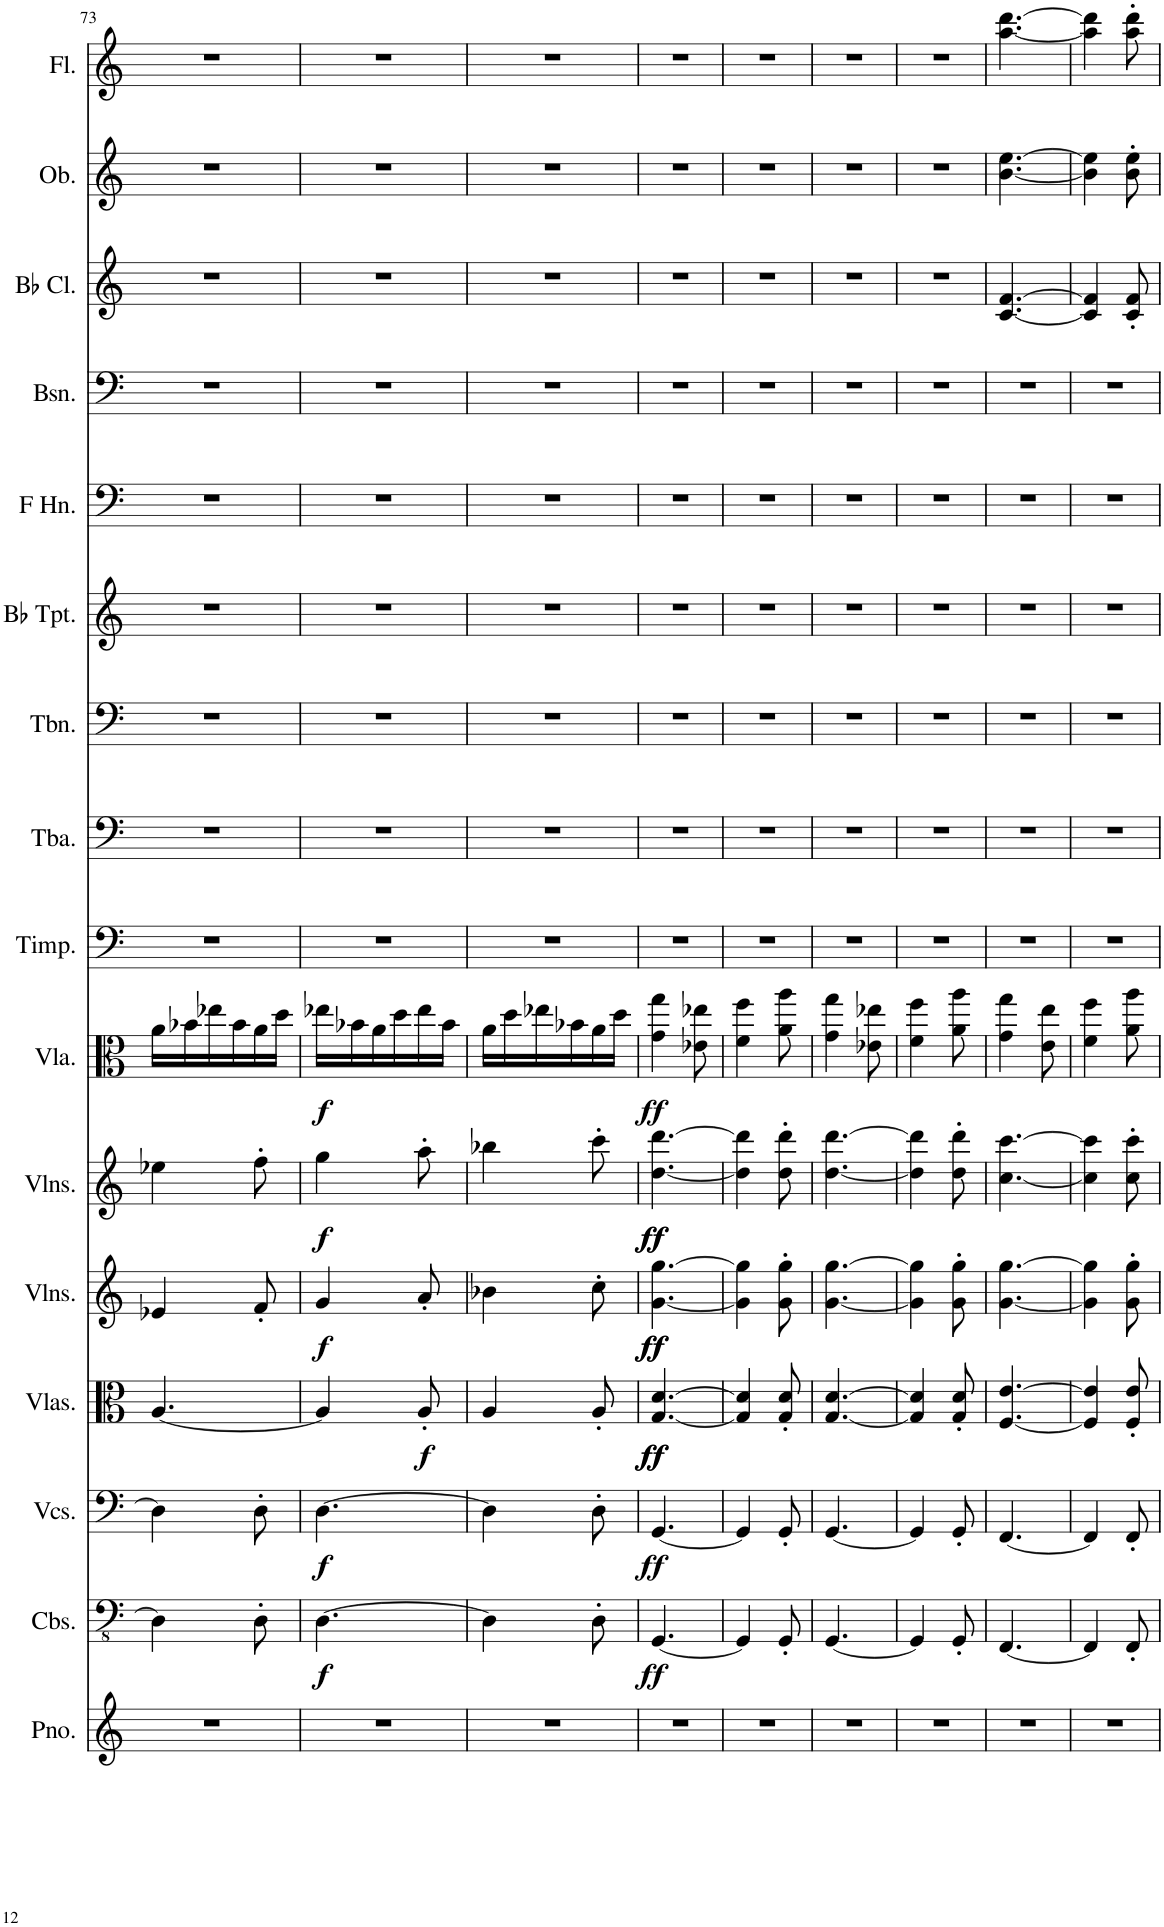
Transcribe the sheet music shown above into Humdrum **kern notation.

**kern	**kern	**dynam	**kern	**dynam	**kern	**dynam	**kern	**dynam	**kern	**dynam	**kern	**dynam	**kern	**kern	**kern	**kern	**kern	**kern	**kern	**kern	**kern
*part16	*part15	*part15	*part14	*part14	*part13	*part13	*part12	*part12	*part11	*part11	*part10	*part10	*part9	*part8	*part7	*part6	*part5	*part4	*part3	*part2	*part1
*staff16	*staff15	*staff15	*staff14	*staff14	*staff13	*staff13	*staff12	*staff12	*staff11	*staff11	*staff10	*staff10	*staff9	*staff8	*staff7	*staff6	*staff5	*staff4	*staff3	*staff2	*staff1
*I"Piano	*I"Contrabasses	*	*I"Violoncellos	*	*I"Violas	*	*I"Violins	*	*I"Violins	*	*I"Viola	*	*I"Timpani	*I"Tuba	*I"Trombone	*I"Bb Trumpet	*I"Horn in F	*I"Bassoon	*I"Bb Clarinet	*I"Oboe	*I"Flute
*I'Pno.	*I'Cbs.	*	*I'Vcs.	*	*I'Vlas.	*	*I'Vlns.	*	*I'Vlns.	*	*I'Vla.	*	*I'Timp.	*I'Tba.	*I'Tbn.	*I'Bb Tpt.	*	*I'Bsn.	*I'Bb Cl.	*I'Ob.	*I'Fl.
!!LO:PB:g=z
*clefG2	*clefFv4	*	*clefF4	*	*clefC3	*	*clefG2	*	*clefG2	*	*clefC3	*	*clefF4	*clefF4	*clefF4	*clefG2	*clefF4	*clefF4	*clefG2	*clefG2	*clefG2
*	*	*	*	*	*	*	*	*	*	*	*	*	*	*	*	*ITrd1c2	*ITrd4c7	*	*ITrd1c2	*	*
*k[]	*k[]	*	*k[]	*	*k[]	*	*k[]	*	*k[]	*	*k[]	*	*k[]	*k[]	*k[]	*k[]	*k[]	*k[]	*k[]	*k[]	*k[]
*M3/8	*M3/8	*	*M3/8	*	*M3/8	*	*M3/8	*	*M3/8	*	*M3/8	*	*M3/8	*M3/8	*M3/8	*M3/8	*M3/8	*M3/8	*M3/8	*M3/8	*M3/8
=73	=73	=73	=73	=73	=73	=73	=73	=73	=73	=73	=73	=73	=73	=73	=73	=73	=73	=73	=73	=73	=73
4.r	4DD\]	.	4D\]	.	[4.A/	.	4e-X/	.	4ee-X\	.	16a\LL	.	4.r	4.r	4.r	4.r	4.r	4.r	4.r	4.r	4.r
.	.	.	.	.	.	.	.	.	.	.	16b-X\	.	.	.	.	.	.	.	.	.	.
.	.	.	.	.	.	.	.	.	.	.	16ee-X\	.	.	.	.	.	.	.	.	.	.
.	.	.	.	.	.	.	.	.	.	.	16b-\	.	.	.	.	.	.	.	.	.	.
.	8DD'\	.	8D'\	.	.	.	8f'/	.	8ff'\	.	16a\	.	.	.	.	.	.	.	.	.	.
.	.	.	.	.	.	.	.	.	.	.	16dd\JJ	.	.	.	.	.	.	.	.	.	.
=74	=74	=74	=74	=74	=74	=74	=74	=74	=74	=74	=74	=74	=74	=74	=74	=74	=74	=74	=74	=74	=74
!	!	!LO:DY:b	!	!LO:DY:b	!	!	!	!LO:DY:b	!	!LO:DY:b	!	!LO:DY:b	!	!	!	!	!	!	!	!	!
4.r	[4.DD\	f	[4.D\	f	4A/]	.	4g/	f	4gg\	f	16ee-X\LL	f	4.r	4.r	4.r	4.r	4.r	4.r	4.r	4.r	4.r
.	.	.	.	.	.	.	.	.	.	.	16b-X\	.	.	.	.	.	.	.	.	.	.
.	.	.	.	.	.	.	.	.	.	.	16a\	.	.	.	.	.	.	.	.	.	.
.	.	.	.	.	.	.	.	.	.	.	16dd\	.	.	.	.	.	.	.	.	.	.
!	!	!	!	!	!	!LO:DY:b	!	!	!	!	!	!	!	!	!	!	!	!	!	!	!
.	.	.	.	.	8A'/	f	8a'/	.	8aa'\	.	16ee-\	.	.	.	.	.	.	.	.	.	.
.	.	.	.	.	.	.	.	.	.	.	16b-\JJ	.	.	.	.	.	.	.	.	.	.
=75	=75	=75	=75	=75	=75	=75	=75	=75	=75	=75	=75	=75	=75	=75	=75	=75	=75	=75	=75	=75	=75
4.r	4DD\]	.	4D\]	.	4A/	.	4b-X\	.	4bb-X\	.	16a\LL	.	4.r	4.r	4.r	4.r	4.r	4.r	4.r	4.r	4.r
.	.	.	.	.	.	.	.	.	.	.	16dd\	.	.	.	.	.	.	.	.	.	.
.	.	.	.	.	.	.	.	.	.	.	16ee-X\	.	.	.	.	.	.	.	.	.	.
.	.	.	.	.	.	.	.	.	.	.	16b-X\	.	.	.	.	.	.	.	.	.	.
.	8DD'\	.	8D'\	.	8A'/	.	8cc'\	.	8ccc'\	.	16a\	.	.	.	.	.	.	.	.	.	.
.	.	.	.	.	.	.	.	.	.	.	16dd\JJ	.	.	.	.	.	.	.	.	.	.
=76	=76	=76	=76	=76	=76	=76	=76	=76	=76	=76	=76	=76	=76	=76	=76	=76	=76	=76	=76	=76	=76
!	!	!LO:DY:b	!	!LO:DY:b	!	!LO:DY:b	!	!	!	!	!	!	!	!	!	!	!	!	!	!	!
!	!	!	!	!	!	!LO:DY:n=1:b	!	!LO:DY:b	!	!	!	!	!	!	!	!	!	!	!	!	!
!	!	!	!	!	!	!	!	!LO:DY:n=1:b	!	!LO:DY:b	!	!	!	!	!	!	!	!	!	!	!
!	!	!	!	!	!	!	!	!	!	!LO:DY:n=1:b	!	!LO:DY:b	!	!	!	!	!	!	!	!	!
4.r	[4.GGG/	ff	[4.GG/	ff	[4.G/ [4.d/	ff ff	[4.g\ [4.gg\	ff ff	[4.dd\ [4.ddd\	ff ff	4g\ 4gg\	ff	4.r	4.r	4.r	4.r	4.r	4.r	4.r	4.r	4.r
.	.	.	.	.	.	.	.	.	.	.	8e-X\ 8ee-X\	.	.	.	.	.	.	.	.	.	.
=77	=77	=77	=77	=77	=77	=77	=77	=77	=77	=77	=77	=77	=77	=77	=77	=77	=77	=77	=77	=77	=77
4.r	4GGG/]	.	4GG/]	.	4G/] 4d/]	.	4g\] 4gg\]	.	4dd\] 4ddd\]	.	4f\ 4ff\	.	4.r	4.r	4.r	4.r	4.r	4.r	4.r	4.r	4.r
.	8GGG'/	.	8GG'/	.	8G/' 8d/'	.	8g\' 8gg\'	.	8dd\' 8ddd\'	.	8a\ 8aa\	.	.	.	.	.	.	.	.	.	.
=78	=78	=78	=78	=78	=78	=78	=78	=78	=78	=78	=78	=78	=78	=78	=78	=78	=78	=78	=78	=78	=78
4.r	[4.GGG/	.	[4.GG/	.	[4.G/ [4.d/	.	[4.g\ [4.gg\	.	[4.dd\ [4.ddd\	.	4g\ 4gg\	.	4.r	4.r	4.r	4.r	4.r	4.r	4.r	4.r	4.r
.	.	.	.	.	.	.	.	.	.	.	8e-X\ 8ee-X\	.	.	.	.	.	.	.	.	.	.
=79	=79	=79	=79	=79	=79	=79	=79	=79	=79	=79	=79	=79	=79	=79	=79	=79	=79	=79	=79	=79	=79
4.r	4GGG/]	.	4GG/]	.	4G/] 4d/]	.	4g\] 4gg\]	.	4dd\] 4ddd\]	.	4f\ 4ff\	.	4.r	4.r	4.r	4.r	4.r	4.r	4.r	4.r	4.r
.	8GGG'/	.	8GG'/	.	8G/' 8d/'	.	8g\' 8gg\'	.	8dd\' 8ddd\'	.	8a\ 8aa\	.	.	.	.	.	.	.	.	.	.
=80	=80	=80	=80	=80	=80	=80	=80	=80	=80	=80	=80	=80	=80	=80	=80	=80	=80	=80	=80	=80	=80
4.r	[4.FFF/	.	[4.FF/	.	[4.F/ [4.e/	.	[4.g\ [4.gg\	.	[4.cc\ [4.ccc\	.	4g\ 4gg\	.	4.r	4.r	4.r	4.r	4.r	4.r	[4.c/ [4.f/	[4.b\ [4.ee\	[4.aa\ [4.ddd\
.	.	.	.	.	.	.	.	.	.	.	8e\ 8ee\	.	.	.	.	.	.	.	.	.	.
=81	=81	=81	=81	=81	=81	=81	=81	=81	=81	=81	=81	=81	=81	=81	=81	=81	=81	=81	=81	=81	=81
4.r	4FFF/]	.	4FF/]	.	4F/] 4e/]	.	4g\] 4gg\]	.	4cc\] 4ccc\]	.	4f\ 4ff\	.	4.r	4.r	4.r	4.r	4.r	4.r	4c/] 4f/]	4b\] 4ee\]	4aa\] 4ddd\]
.	8FFF'/	.	8FF'/	.	8F/' 8e/'	.	8g\' 8gg\'	.	8cc\' 8ccc\'	.	8a\ 8aa\	.	.	.	.	.	.	.	8c/' 8f/'	8b\' 8ee\'	8aa\' 8ddd\'
=	=	=	=	=	=	=	=	=	=	=	=	=	=	=	=	=	=	=	=	=	=
*-	*-	*-	*-	*-	*-	*-	*-	*-	*-	*-	*-	*-	*-	*-	*-	*-	*-	*-	*-	*-	*-
